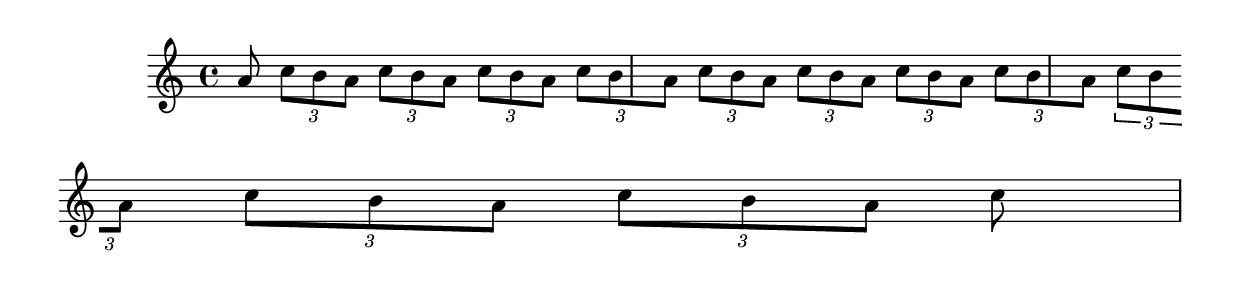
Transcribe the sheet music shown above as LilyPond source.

%% Do not edit this file; it is auto-generated from LSR http://lsr.dsi.unimi.it
%% This file is in the public domain.
\version "2.11.52"

\header {
  lsrtags = "rhythms"

 doctitlees = "Permitir saltos de línea dentro de grupos especiales con barra"
 texidoces = "
Este ejemplo artificial muestra cómo se pueden permitir tanto los
saltos de línea manuales como los automáticos dentro de un grupo de
valoración especial unido por una barra.  Observe que estos grupos
sincopados se deben barrar manualmente.

"

  texidoc = "
This artificial example shows how both manual and automatic line breaks
may be permitted to within a beamed tuplet. Note that such off-beat
tuplets have to be beamed manually.

"
  doctitle = "Permitting line breaks within beamed tuplets"
} % begin verbatim
\layout {
  \context {
    \Voice
    % Permit line breaks within tuplets
    \remove "Forbid_line_break_engraver"
    % Allow beams to be broken at line breaks
    \override Beam #'breakable = ##t
  }
}
\relative c'' {
  a8
  \repeat unfold 8 { \times 2/3 { c[ b a] } }
  % Insert a manual line break within a tuplet
  \times 2/3 { c[ b \bar "" \break a] }
  \repeat unfold 2 { \times 2/3 { c[ b a] } }
  c8
}
